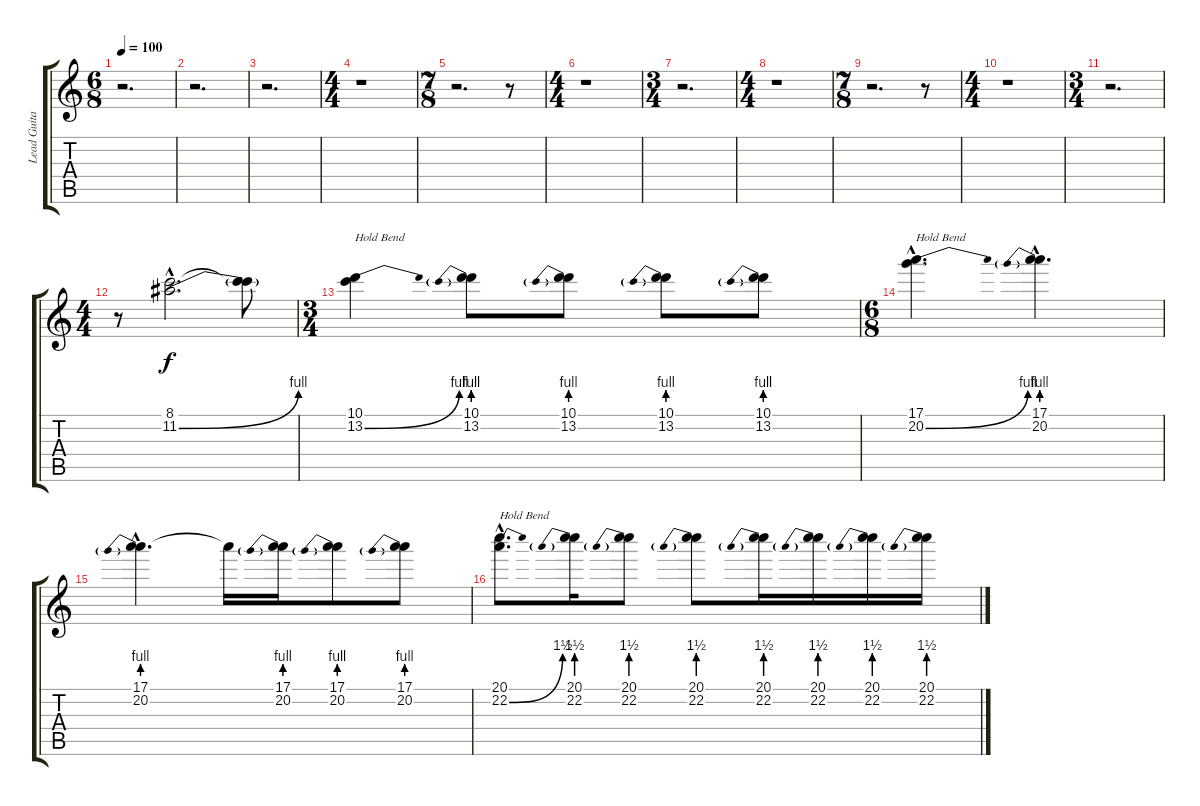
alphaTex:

\track ("Lead Guitar" "Lead Guita") {instrument overdrivenguitar}
\staff {score tabs}
\tuning (E4 B3 G3 D3 A2 E2) {hide}
\ts (6 8)
\tempo 100
\clef g2
\ks c
r.2{d dy f} |
r.2{d} |
r.2{d} |
\ts (4 4)
r.1 |
\ts (7 8)
r.2{d} r.8 |
\ts (4 4)
r.1 |
\ts (3 4)
r.2{d} |
\ts (4 4)
r.1 |
\ts (7 8)
r.2{d} r.8 |
\ts (4 4)
r.1 |
\ts (3 4)
r.2{d} |
\ts (4 4)
r.8 (8.1{hac} 11.2{be (bend 0 0 60 4) hac}).2{d} (8.1{t} 11.2{t}).8 |
\ts (3 4)
(10.1 13.2{be (bend 0 0 60 4)}).4{txt "Hold Bend"} (10.1 13.2{be (prebend 0 4 60 4)}).8 (10.1 13.2{be (prebend 0 4 60 4)}).8 (10.1 13.2{be (prebend 0 4 60 4)}).8 (10.1 13.2{be (prebend 0 4 60 4)}).8 |
\ts (6 8)
(17.1{hac} 20.2{be (bend 0 0 60 4) hac}).4{d txt "Hold Bend"} (17.1{hac} 20.2{be (prebend 0 4 60 4) hac}).4{d} |
(17.1{hac} 20.2{be (prebend 0 4 60 4) hac}).4{d} 17.1{t}.16 (17.1 20.2{be (prebend 0 4 60 4)}).16 (17.1 20.2{be (prebend 0 4 60 4)}).8 (17.1 20.2{be (prebend 0 4 60 4)}).8 |
(20.1{hac} 22.2{be (bend 0 0 60 6) hac}).8{d txt "Hold Bend"} (20.1 22.2{be (prebend 0 6 60 6)}).16 (20.1 22.2{be (prebend 0 6 60 6)}).8 (20.1 22.2{be (prebend 0 6 60 6)}).8 (20.1 22.2{be (prebend 0 6 60 6)}).16 (20.1 22.2{be (prebend 0 6 60 6)}).16 (20.1 22.2{be (prebend 0 6 60 6)}).16 (20.1 22.2{be (prebend 0 6 60 6)}).16
